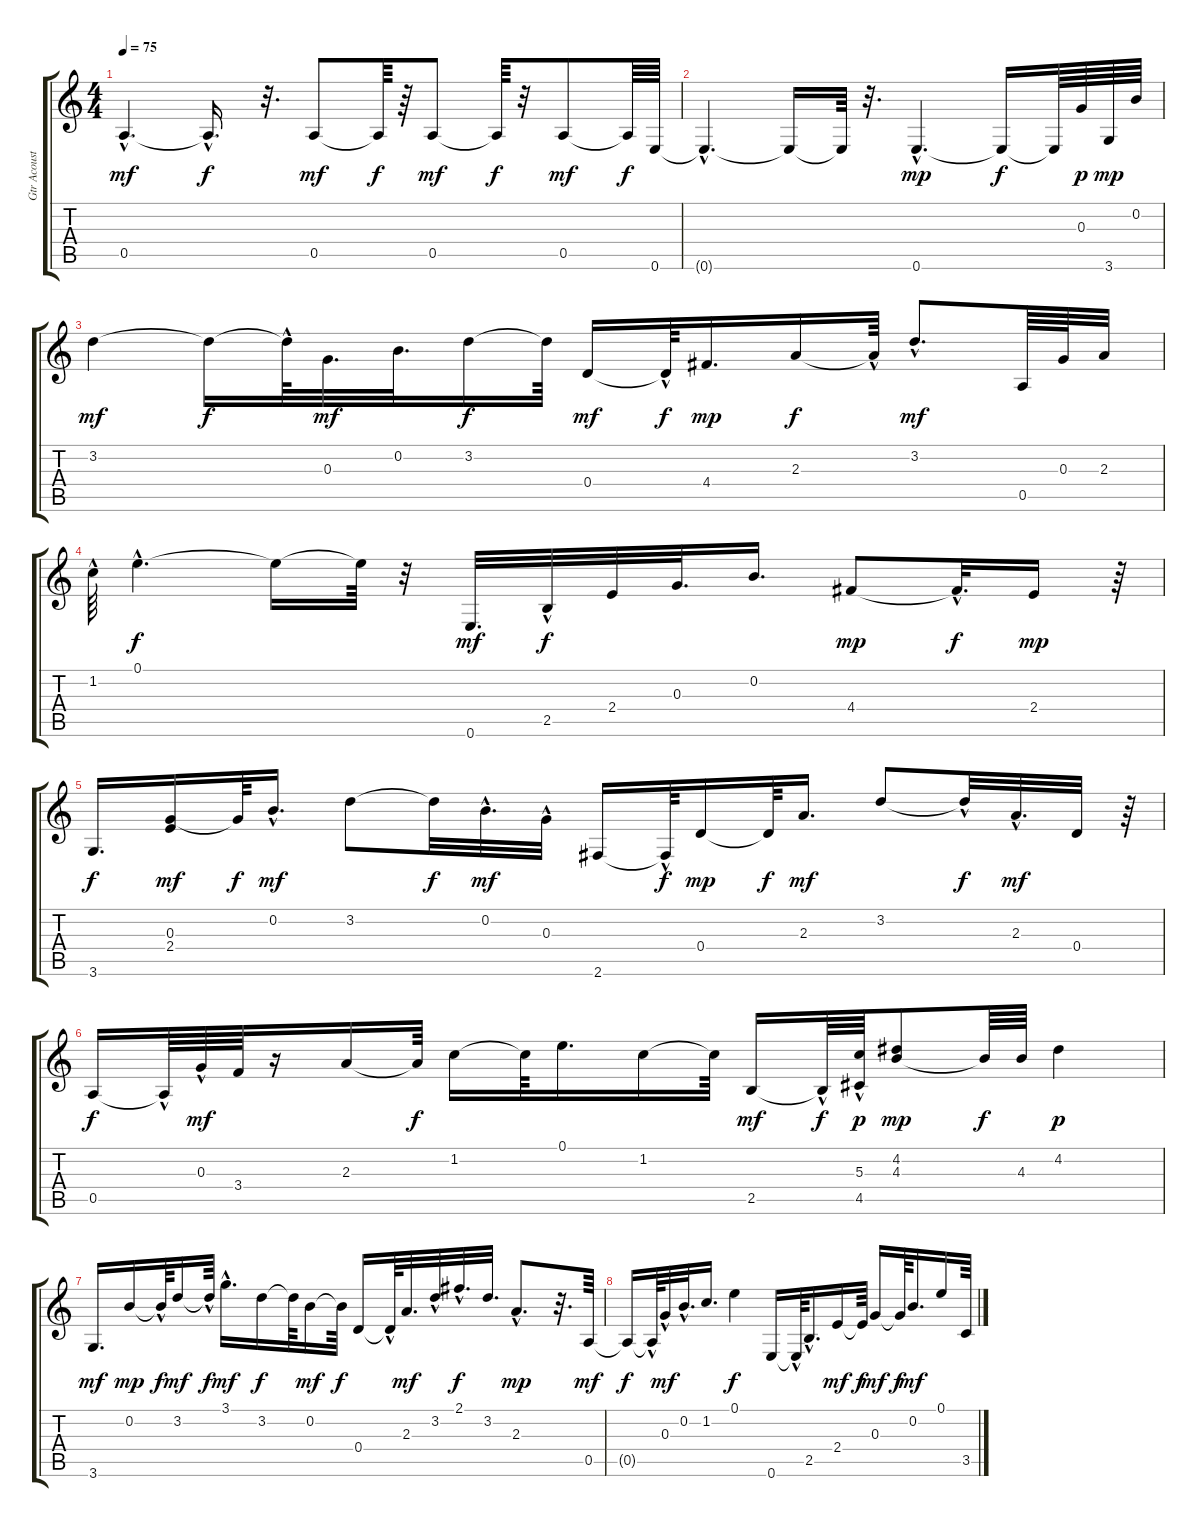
\track ("Gtr Acoustic" "Gtr Acoust") {instrument acousticguitarsteel}
\staff {score tabs}
\tuning (E4 B3 G3 D3 A2 E2) {hide}
\ts (4 4)
\tempo 75
\clef g2
\ks c
0.5{hac}.4{d dy mf} 0.5{hac t}.16{d dy f} r.32{d} 0.5.8{dy mf} 0.5{t}.64{dy f} r.64 0.5.8{dy mf} 0.5{t}.64{dy f} r.32 0.5.8{dy mf} 0.5{t}.64{dy f} 0.6.64 |
0.6{hac t}.4{d} 0.6{t}.16 0.6{t}.64 r.32{d} 0.6{hac}.4{d dy mp} 0.6{t}.16{dy f} 0.6{t}.64 0.3.64{dy p} 3.6.64{dy mp} 0.2.64 |
3.2.4{dy mf} 3.2{t}.16{dy f} 3.2{hac t}.64 0.3.32{d dy mf} 0.2.32{d} 3.2.16{dy f} 3.2{t}.64 0.4.16{dy mf} 0.4{hac t}.64{dy f} 4.4.16{d dy mp} 2.3.16{dy f} 2.3{hac t}.64 3.2{hac}.8{d dy mf} 0.5.64 0.3.64 2.3.32 |
1.2{hac}.64 0.1{hac}.4{d dy f} 0.1{t}.16 0.1{t}.64 r.32 0.6.32{d dy mf} 2.5{hac}.32{dy f} 2.4.32 0.3.32{d} 0.2.16{d} 4.4.8{dy mp} 4.4{hac t}.32{d dy f} 2.4.16{dy mp} r.64 |
3.6.16{d dy f} (0.3 2.4).16{dy mf} 0.3{t}.64{dy f} 0.2{hac}.16{d dy mf} 3.2.8 3.2{t}.32{dy f} 0.2{hac}.32{d dy mf} 0.3{hac}.32 2.6.16 2.6{hac t}.64{dy f} 0.4.16{dy mp} 0.4{t}.64{dy f} 2.3.16{d dy mf} 3.2.8 3.2{hac t}.32{dy f} 2.3{hac}.32{d dy mf} 0.4.32 r.64 |
0.5.16{dy f} 0.5{hac t}.64 0.3{hac}.64{dy mf} 3.4.64 r.16 2.3.16 2.3{t}.64{dy f} 1.2.16 1.2{t}.64 0.1.16{d} 1.2.16 1.2{t}.64 2.5.16{dy mf} 2.5{hac t}.64{dy f} (5.3 4.5{hac}).64{dy p} (4.2 4.3).8{dy mp} 4.3{t}.64{dy f} 4.3.64 4.2.4{dy p} |
3.6.16{d dy mf} 0.2.16{dy mp} 0.2{hac t}.64{dy f} 3.2.16{dy mf} 3.2{hac t}.64{dy f} 3.1{hac}.16{d dy mf} 3.2.16{dy f} 3.2{t}.64 0.2.16{dy mf} 0.2{t}.64{dy f} 0.4.16 0.4{hac t}.64 2.3.32{d dy mf} 3.2{hac}.32 2.1{hac}.32{d dy f} 3.2.32{d} 2.3{hac}.8{d dy mp} r.32{d} 0.5.64{dy mf} |
0.5{t}.16{dy f} 0.5{hac t}.64 0.3{hac}.32{dy mf} 0.2{hac}.32{d} 1.2.16{d} 0.1.4{dy f} 0.6.16 0.6{hac t}.64 2.5{hac}.16{d} 2.4.16{dy mf} 2.4{t}.64{dy f} 0.3.16{dy mf} 0.3{t}.64{dy f} 0.2.16{d dy mf} 0.1.16 3.5.64
